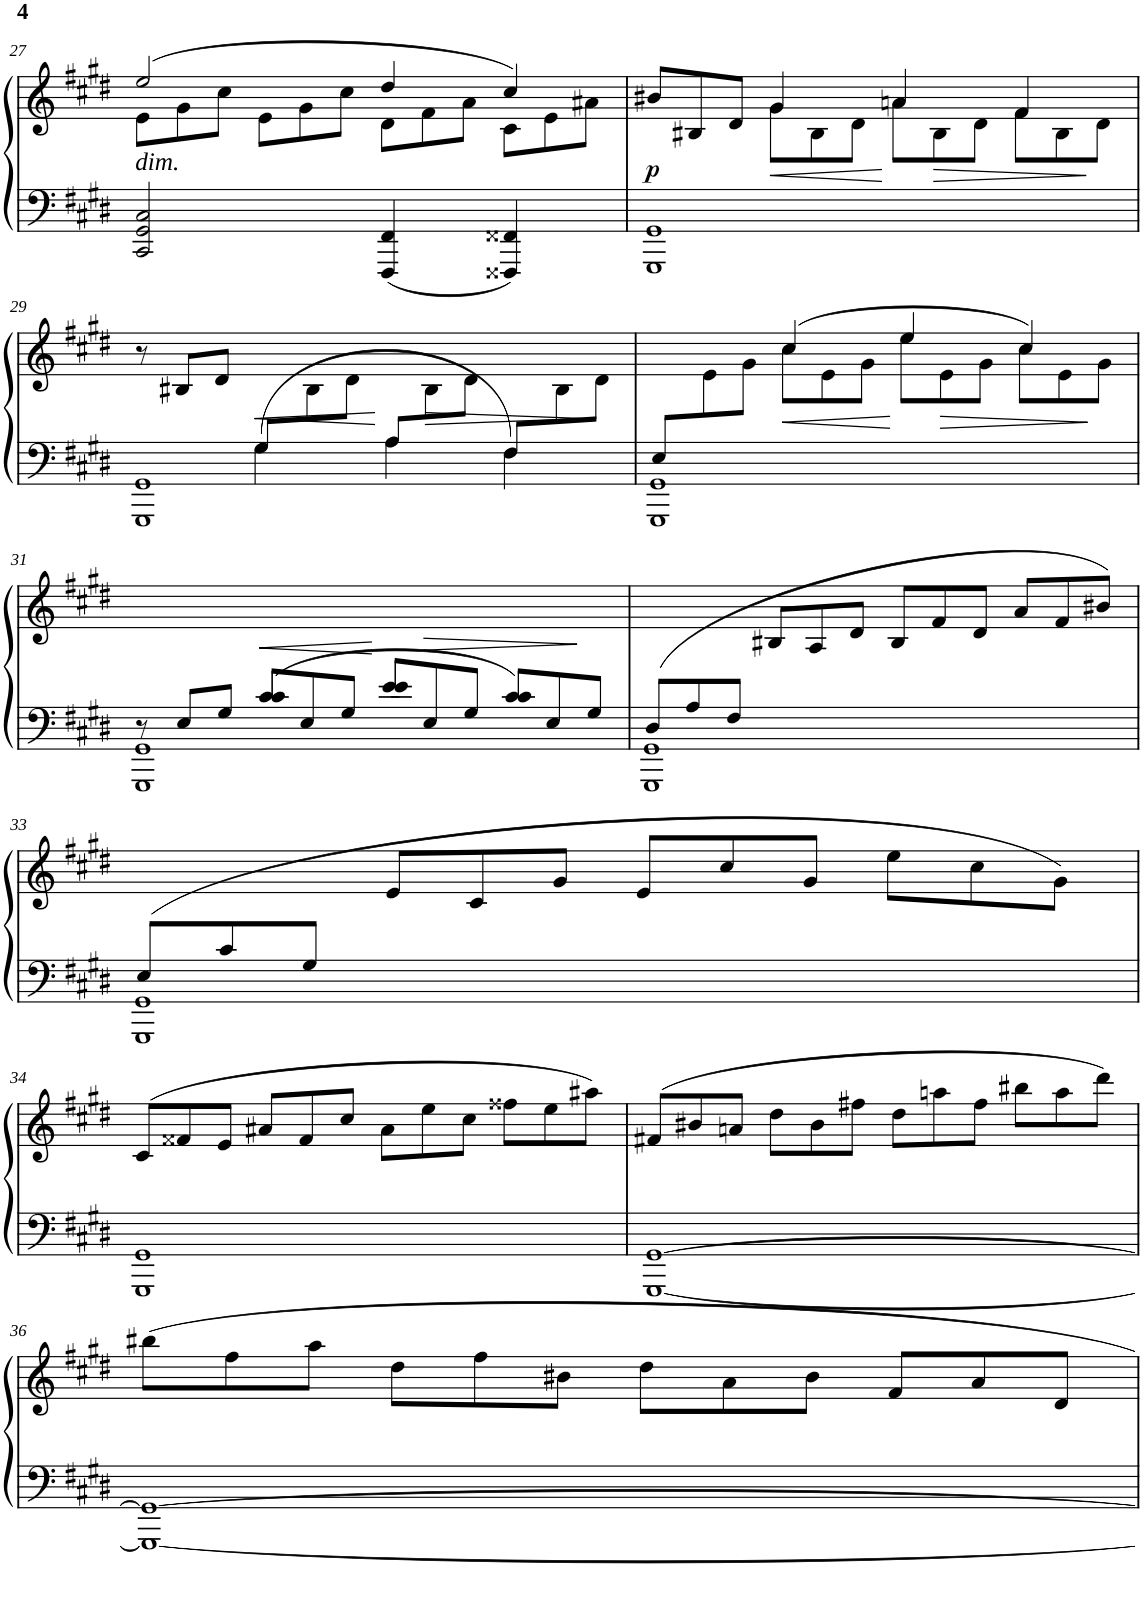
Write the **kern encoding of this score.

**kern	**kern	**dynam
*part1	*part1	*part1
*staff2	*staff1	*staff1/2
*I"Piano	*	*
*I'Pno	*	*
!!LO:PB:g=z
*clefF4	*clefG2	*
*k[f#c#g#d#]	*k[f#c#g#d#]	*
*M4/4	*M4/4	*
*met(c|)	*met(c|)	*
=27	=27	=27
*	*^	*
*	*	*Xtuplet	*
!	!LO:TX:b:i:t=dim.	!	!
2CC#/ 2GG#/ 2C#/	(2ee/	12e\L	.
.	.	12g#\	.
.	.	12cc#\J	.
.	.	12e\L	.
.	.	12g#\	.
.	.	12cc#\J	.
4FFF#/ 4FF#/	4dd#/	12d#\L	.
.	.	12f#\	.
.	.	12a\J	.
4FFF##X/ 4FF##X/	4cc#/)	12c#\L	.
.	.	12e\	.
.	.	12a#X\J	.
=28	=28	=28	=28
!	!	!	!LO:DY:b
1GGG# 1GG#	12b#X/L	4ryy	p
.	12B#X/	.	.
.	12d#/J	.	.
!	!	!	!LO:HP:b
.	4g#/	12g#\L	<
.	.	12B#\	.
.	.	12d#\J	.
.	4an/	12a\L	[
!	!	!	!LO:HP:b
.	.	12B#\	>
.	.	12d#\J	.
.	4f#/	12f#\L	.
.	.	12B#\	.
.	.	12d#\J	]
!!LO:LB:g=z	!!
=29	=29	=29	=29
*^	*	*	*
*	*^	*	*	*
4ryy	4ryy	1GGG# 1GG#	12r	3ryy	.
.	.	.	12B#X/L	.	.
.	.	.	12d#/J	.	.
*	*Xtuplet	*	*	*	*
4G#\	12G#/L	.	2.ryy	.	.
.	6ryy	.	.	12B#\	.
.	.	.	.	12d#\J	.
4A\	12A/L	.	.	12ryy	.
!	!	!	!	!	!LO:HP:b
.	6ryy	.	.	12B#\	>
.	.	.	.	12d#\J	.
4F#\	12F#/L	.	.	12ryy	.
.	6ryy	.	.	12B#\	.
.	.	.	.	12d#\J	]
*	*v	*v	*	*	*
=30	=30	=30	=30	=30
12E/L	1GGG# 1GG#	12ryy	4ryy	.
12%11ryy	.	12e\	.	.
.	.	12g#\J	.	.
!	!	!	!	!LO:HP:b
.	.	(4cc#/	12cc#\L	<
.	.	.	12e\	.
.	.	.	12g#\J	.
.	.	4ee/	12ee\L	[
!	!	!	!	!LO:HP:b
.	.	.	12e\	>
.	.	.	12g#\J	.
.	.	4cc#/)	12cc#\L	.
.	.	.	12e\	.
.	.	.	12g#\J	]
*	*	*v	*v	*
!!LO:LB:g=z
=31	=31	=31	=31
*	*^	*	*
12ryy	4ryy	1GGG# 1GG#	12r	.
12E/L	.	.	12%11ryy	.
12G#/J	.	.	.	.
4c#/	12c#/L	.	.	.
.	12E/	.	.	.
.	12G#/J	.	.	.
4e/	12e/L	.	.	.
.	12E/	.	.	.
.	12G#/J	.	.	.
4c#/	12c#/L	.	.	.
.	12E/	.	.	.
.	12G#/J	.	.	.
*	*v	*v	*	*
=32	=32	=32	=32
(>12D#/L	1GGG# 1GG#	4ryy	.
12A/	.	.	.
12F#/J	.	.	.
2.ryy	.	12B#X/L	.
.	.	12A/	.
.	.	12d#/J	.
.	.	12B#/L	.
.	.	12f#/	.
.	.	12d#/J	.
.	.	12a/L	.
.	.	12f#/	.
.	.	12b#X/J)	.
!!LO:LB:g=z
=33	=33	=33	=33
(12E/L	1GGG# 1GG#	4ryy	.
12c#/	.	.	.
12G#/J	.	.	.
2.ryy	.	12e/L	.
.	.	12c#/	.
.	.	12g#/J	.
.	.	12e/L	.
.	.	12cc#/	.
.	.	12g#/J	.
.	.	12ee\L	.
.	.	12cc#\	.
.	.	12g#\J)	.
*v	*v	*	*
!!LO:LB:g=z
=34	=34	=34
1GGG# 1GG#	(>12c#/L	.
.	12f##X/	.
.	12e/J	.
.	12a#X/L	.
.	12f##/	.
.	12cc#/J	.
.	12a#\L	.
.	12ee\	.
.	12cc#\J	.
.	12ff##X\L	.
.	12ee\	.
.	12aa#X\J)	.
=35	=35	=35
[1GGG# [>1GG#	(>12f#X/L	.
.	12b#X/	.
.	12an/J	.
.	12dd#\L	.
.	12b#\	.
.	12ff#X\J	.
.	12dd#\L	.
.	12aan\	.
.	12ff#\J	.
.	12bb#X\L	.
.	12aa\	.
.	12ddd#\J)	.
!!LO:LB:g=z
=36	=36	=36
1GGG#_ 1GG#_	12bb#X\L	.
.	12ff#\	.
.	12aa\J	.
.	12dd#\L	.
.	12ff#\	.
.	12b#X\J	.
.	12dd#\L	.
.	12a\	.
.	12b#\J	.
.	12f#/L	.
.	12a/	.
.	12d#/J	.
=	=	=
*-	*-	*-
